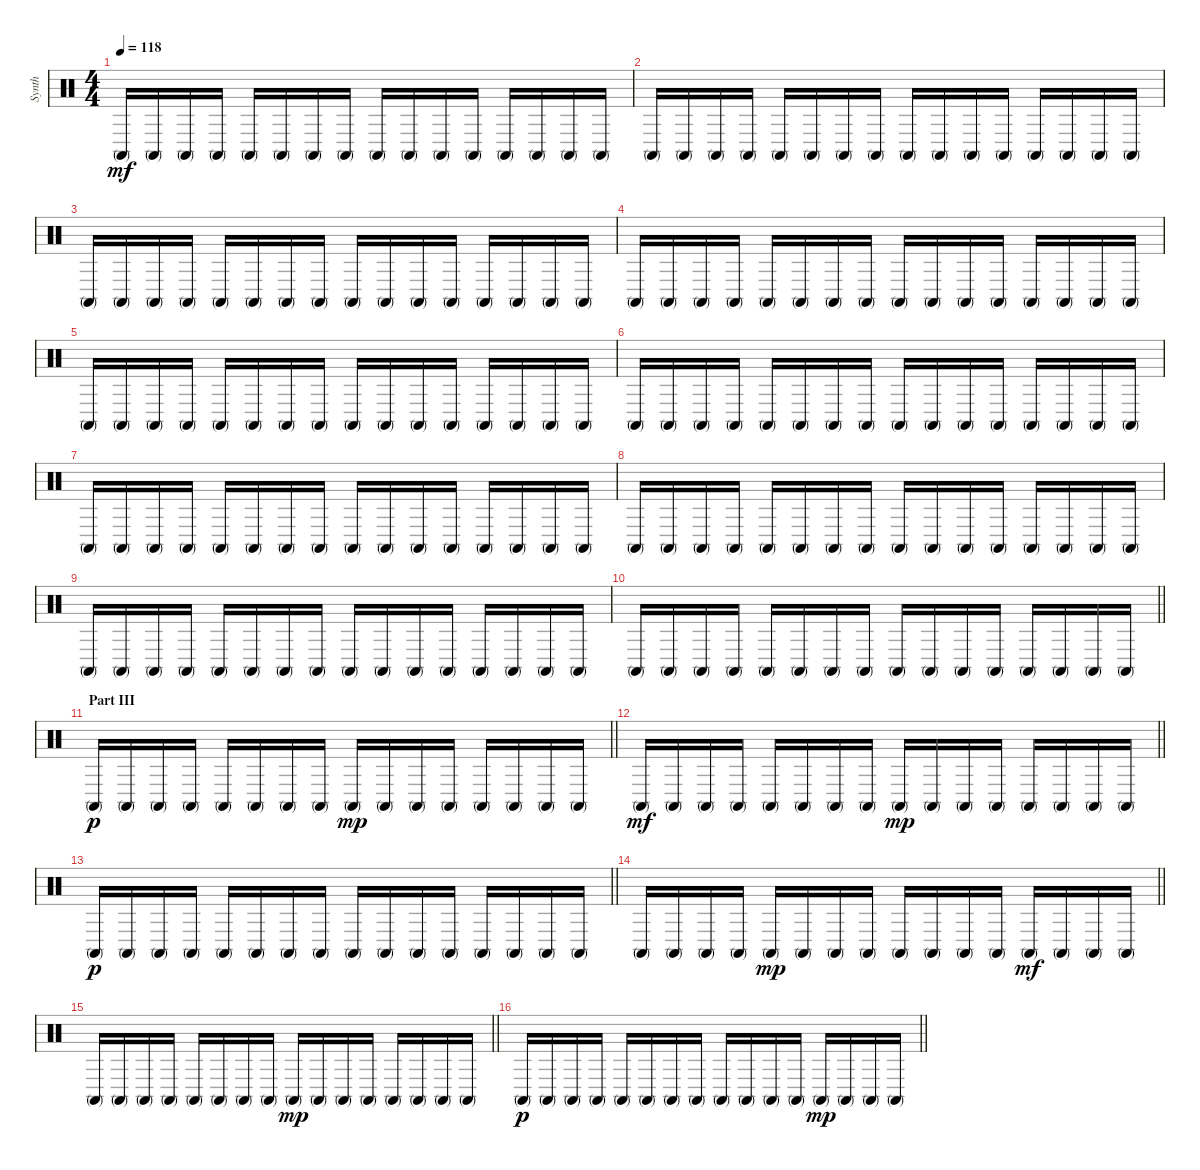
\track ("Synth" "Synth") {instrument percussion}
\staff {score}
\articulation defaults
\ts (4 4)
\tempo 118
\clef neutral
\ks c "Conga high (mute)".16{dy mf} "Conga high (mute)".16 "Conga high (mute)".16 "Conga high (mute)".16 "Conga high (mute)".16 "Conga high (mute)".16 "Conga high (mute)".16 "Conga high (mute)".16 "Conga high (mute)".16 "Conga high (mute)".16 "Conga high (mute)".16 "Conga high (mute)".16 "Conga high (mute)".16 "Conga high (mute)".16 "Conga high (mute)".16 "Conga high (mute)".16
|
"Conga high (mute)".16 "Conga high (mute)".16 "Conga high (mute)".16 "Conga high (mute)".16 "Conga high (mute)".16 "Conga high (mute)".16 "Conga high (mute)".16 "Conga high (mute)".16 "Conga high (mute)".16 "Conga high (mute)".16 "Conga high (mute)".16 "Conga high (mute)".16 "Conga high (mute)".16 "Conga high (mute)".16 "Conga high (mute)".16 "Conga high (mute)".16 |
"Conga high (mute)".16 "Conga high (mute)".16 "Conga high (mute)".16 "Conga high (mute)".16 "Conga high (mute)".16 "Conga high (mute)".16 "Conga high (mute)".16 "Conga high (mute)".16 "Conga high (mute)".16 "Conga high (mute)".16 "Conga high (mute)".16 "Conga high (mute)".16 "Conga high (mute)".16 "Conga high (mute)".16 "Conga high (mute)".16 "Conga high (mute)".16 |
"Conga high (mute)".16 "Conga high (mute)".16 "Conga high (mute)".16 "Conga high (mute)".16 "Conga high (mute)".16 "Conga high (mute)".16 "Conga high (mute)".16 "Conga high (mute)".16 "Conga high (mute)".16 "Conga high (mute)".16 "Conga high (mute)".16 "Conga high (mute)".16 "Conga high (mute)".16 "Conga high (mute)".16 "Conga high (mute)".16 "Conga high (mute)".16 |
"Conga high (mute)".16 "Conga high (mute)".16 "Conga high (mute)".16 "Conga high (mute)".16 "Conga high (mute)".16 "Conga high (mute)".16 "Conga high (mute)".16 "Conga high (mute)".16 "Conga high (mute)".16 "Conga high (mute)".16 "Conga high (mute)".16 "Conga high (mute)".16 "Conga high (mute)".16 "Conga high (mute)".16 "Conga high (mute)".16 "Conga high (mute)".16 |
"Conga high (mute)".16 "Conga high (mute)".16 "Conga high (mute)".16 "Conga high (mute)".16 "Conga high (mute)".16 "Conga high (mute)".16 "Conga high (mute)".16 "Conga high (mute)".16 "Conga high (mute)".16 "Conga high (mute)".16 "Conga high (mute)".16 "Conga high (mute)".16 "Conga high (mute)".16 "Conga high (mute)".16 "Conga high (mute)".16 "Conga high (mute)".16 |
"Conga high (mute)".16 "Conga high (mute)".16 "Conga high (mute)".16 "Conga high (mute)".16 "Conga high (mute)".16 "Conga high (mute)".16 "Conga high (mute)".16 "Conga high (mute)".16 "Conga high (mute)".16 "Conga high (mute)".16 "Conga high (mute)".16 "Conga high (mute)".16 "Conga high (mute)".16 "Conga high (mute)".16 "Conga high (mute)".16 "Conga high (mute)".16 |
"Conga high (mute)".16 "Conga high (mute)".16 "Conga high (mute)".16 "Conga high (mute)".16 "Conga high (mute)".16 "Conga high (mute)".16 "Conga high (mute)".16 "Conga high (mute)".16 "Conga high (mute)".16 "Conga high (mute)".16 "Conga high (mute)".16 "Conga high (mute)".16 "Conga high (mute)".16 "Conga high (mute)".16 "Conga high (mute)".16 "Conga high (mute)".16 |
"Conga high (mute)".16 "Conga high (mute)".16 "Conga high (mute)".16 "Conga high (mute)".16 "Conga high (mute)".16 "Conga high (mute)".16 "Conga high (mute)".16 "Conga high (mute)".16 "Conga high (mute)".16 "Conga high (mute)".16 "Conga high (mute)".16 "Conga high (mute)".16 "Conga high (mute)".16 "Conga high (mute)".16 "Conga high (mute)".16 "Conga high (mute)".16 |
\barLineRight lightlight "Conga high (mute)".16 "Conga high (mute)".16 "Conga high (mute)".16 "Conga high (mute)".16 "Conga high (mute)".16 "Conga high (mute)".16 "Conga high (mute)".16 "Conga high (mute)".16 "Conga high (mute)".16 "Conga high (mute)".16 "Conga high (mute)".16 "Conga high (mute)".16 "Conga high (mute)".16 "Conga high (mute)".16 "Conga high (mute)".16 "Conga high (mute)".16
|
\section ("" "Part III")
\barLineRight lightlight "Conga high (mute)".16{dy p} "Conga high (mute)".16 "Conga high (mute)".16 "Conga high (mute)".16 "Conga high (mute)".16 "Conga high (mute)".16 "Conga high (mute)".16 "Conga high (mute)".16 "Conga high (mute)".16{dy mp} "Conga high (mute)".16 "Conga high (mute)".16 "Conga high (mute)".16 "Conga high (mute)".16 "Conga high (mute)".16 "Conga high (mute)".16 "Conga high (mute)".16
|
\barLineRight lightlight "Conga high (mute)".16{dy mf} "Conga high (mute)".16 "Conga high (mute)".16 "Conga high (mute)".16 "Conga high (mute)".16 "Conga high (mute)".16 "Conga high (mute)".16 "Conga high (mute)".16 "Conga high (mute)".16{dy mp} "Conga high (mute)".16 "Conga high (mute)".16 "Conga high (mute)".16 "Conga high (mute)".16 "Conga high (mute)".16 "Conga high (mute)".16 "Conga high (mute)".16
|
\barLineRight lightlight "Conga high (mute)".16{dy p} "Conga high (mute)".16 "Conga high (mute)".16 "Conga high (mute)".16 "Conga high (mute)".16 "Conga high (mute)".16 "Conga high (mute)".16 "Conga high (mute)".16 "Conga high (mute)".16 "Conga high (mute)".16 "Conga high (mute)".16 "Conga high (mute)".16 "Conga high (mute)".16 "Conga high (mute)".16 "Conga high (mute)".16 "Conga high (mute)".16
|
\barLineRight lightlight "Conga high (mute)".16 "Conga high (mute)".16 "Conga high (mute)".16 "Conga high (mute)".16 "Conga high (mute)".16{dy mp} "Conga high (mute)".16 "Conga high (mute)".16 "Conga high (mute)".16 "Conga high (mute)".16 "Conga high (mute)".16 "Conga high (mute)".16 "Conga high (mute)".16 "Conga high (mute)".16{dy mf} "Conga high (mute)".16 "Conga high (mute)".16 "Conga high (mute)".16
|
\barLineRight lightlight "Conga high (mute)".16 "Conga high (mute)".16 "Conga high (mute)".16 "Conga high (mute)".16 "Conga high (mute)".16 "Conga high (mute)".16 "Conga high (mute)".16 "Conga high (mute)".16 "Conga high (mute)".16{dy mp} "Conga high (mute)".16 "Conga high (mute)".16 "Conga high (mute)".16 "Conga high (mute)".16 "Conga high (mute)".16 "Conga high (mute)".16 "Conga high (mute)".16
|
\barLineRight lightlight "Conga high (mute)".16{dy p} "Conga high (mute)".16 "Conga high (mute)".16 "Conga high (mute)".16 "Conga high (mute)".16 "Conga high (mute)".16 "Conga high (mute)".16 "Conga high (mute)".16 "Conga high (mute)".16 "Conga high (mute)".16 "Conga high (mute)".16 "Conga high (mute)".16 "Conga high (mute)".16{dy mp} "Conga high (mute)".16 "Conga high (mute)".16 "Conga high (mute)".16
